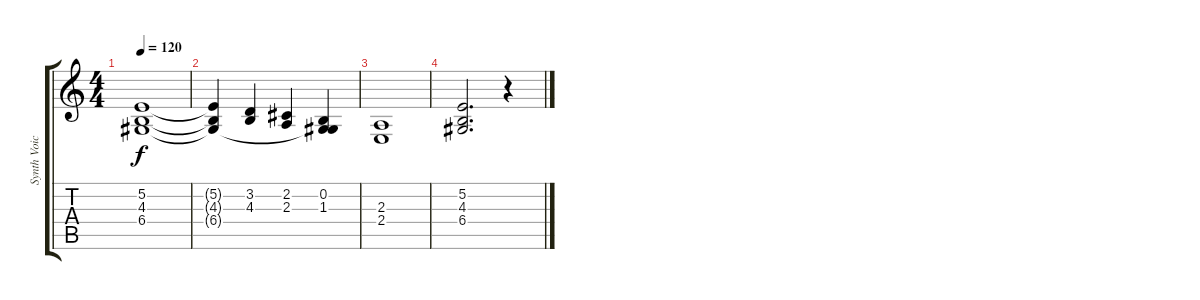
\track ("Synth Voice" "Synth Voic") {instrument synthvoice}
\staff {score tabs}
\tuning (E4 B3 G3 D3 A2 E2) {hide}
\ts (4 4)
\tempo 120
\clef g2
\ks c
(5.2 4.3 6.4).1{dy f} |
(5.2{t} 4.3{t} 6.4{t}).4 (3.2 4.3).4 (2.2 2.3).4 (0.2 1.3 6.4{t}).4 |
(2.3 2.4).1 |
(5.2 4.3 6.4).2{d} r.4
